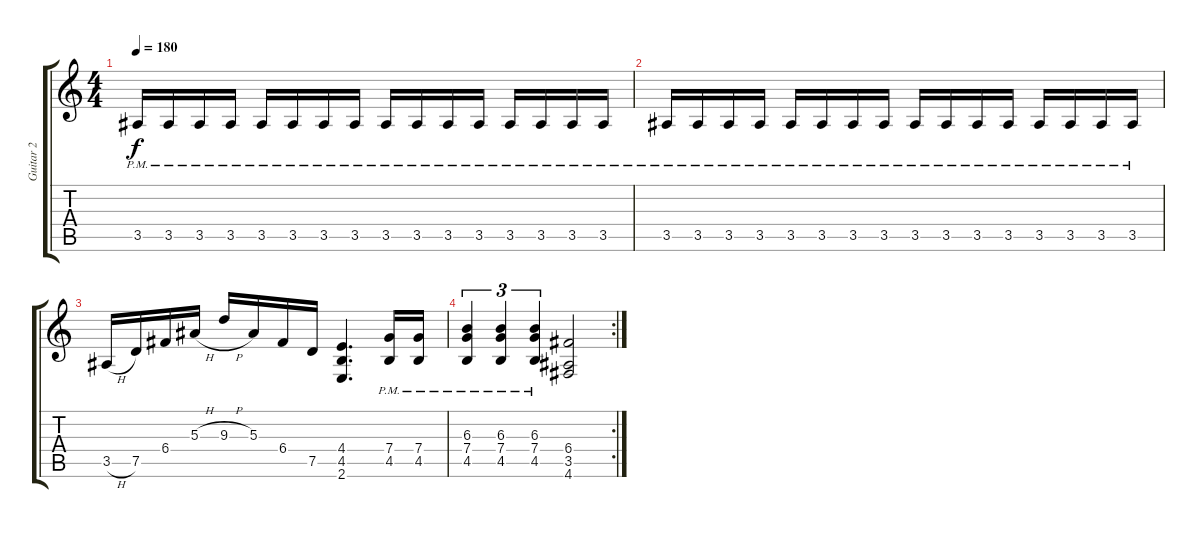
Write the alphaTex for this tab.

\track ("Guitar 2" "Guitar 2") {instrument overdrivenguitar}
\staff {score tabs}
\tuning (D4 A3 F3 C3 G2 D2) {hide}
\ts (4 4)
\tempo 180
\clef g2
\ks c
3.5{pm}.16{dy f} 3.5{pm}.16 3.5{pm}.16 3.5{pm}.16 3.5{pm}.16 3.5{pm}.16 3.5{pm}.16 3.5{pm}.16 3.5{pm}.16 3.5{pm}.16 3.5{pm}.16 3.5{pm}.16 3.5{pm}.16 3.5{pm}.16 3.5{pm}.16 3.5{pm}.16 |
3.5{pm}.16 3.5{pm}.16 3.5{pm}.16 3.5{pm}.16 3.5{pm}.16 3.5{pm}.16 3.5{pm}.16 3.5{pm}.16 3.5{pm}.16 3.5{pm}.16 3.5{pm}.16 3.5{pm}.16 3.5{pm}.16 3.5{pm}.16 3.5{pm}.16 3.5{pm}.16 |
3.5{h}.16 7.5.16 6.4.16 5.3{h}.16 9.3{h}.16 5.3.16 6.4.16 7.5.16 (4.4 4.5 2.6).4{d} (7.4{pm} 4.5{pm}).16 (7.4{pm} 4.5{pm}).16 |
\rc 2
(6.3{pm} 7.4{pm} 4.5{pm}).4{tu (3 2)} (6.3{pm} 7.4{pm} 4.5{pm}).4{tu (3 2)} (6.3{pm} 7.4{pm} 4.5{pm}).4{tu (3 2)} (6.4 3.5 4.6).2
